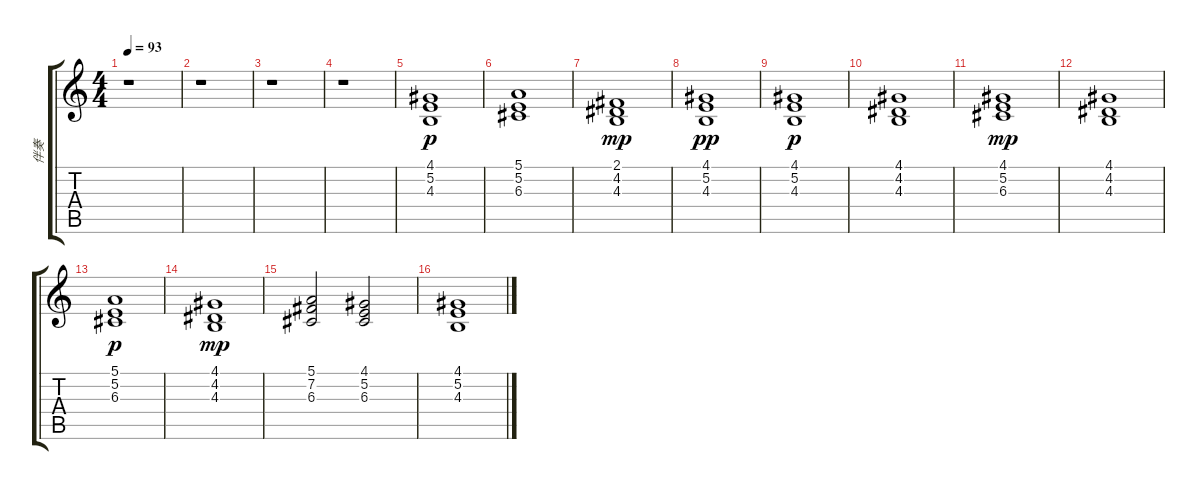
\track ("伴奏" "伴奏") {instrument stringensemble2}
\staff {score tabs}
\tuning (E4 B3 G3 D3 A2 E2) {hide}
\ts (4 4)
\tempo 93
\clef g2
\ks c
r.1{dy p} |
r.1 |
r.1 |
r.1 |
(4.1 5.2 4.3).1 |
(5.1 5.2 6.3).1 |
(2.1 4.2 4.3).1{dy mp} |
(4.1 5.2 4.3).1{dy pp} |
(4.1 5.2 4.3).1{dy p} |
(4.1 4.2 4.3).1 |
(4.1 5.2 6.3).1{dy mp} |
(4.1 4.2 4.3).1 |
(5.1 5.2 6.3).1{dy p} |
(4.1 4.2 4.3).1{dy mp} |
(5.1 7.2 6.3).2 (4.1 5.2 6.3).2 |
(4.1 5.2 4.3).1
